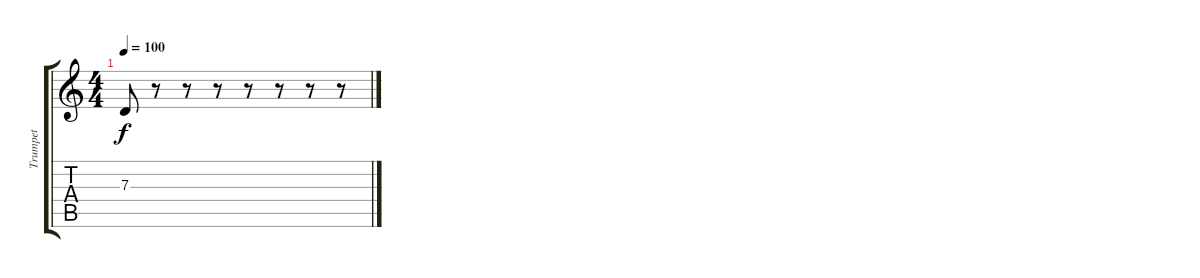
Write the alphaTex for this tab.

\track ("Trumpet" "Trumpet") {instrument trumpet}
\staff {score tabs}
\tuning (E4 B3 G3 D3 A2 E2) {hide}
\ts (4 4)
\tempo 100
\clef g2
\ks c
7.3.8{dy f} r.8 r.8 r.8 r.8 r.8 r.8 r.8
